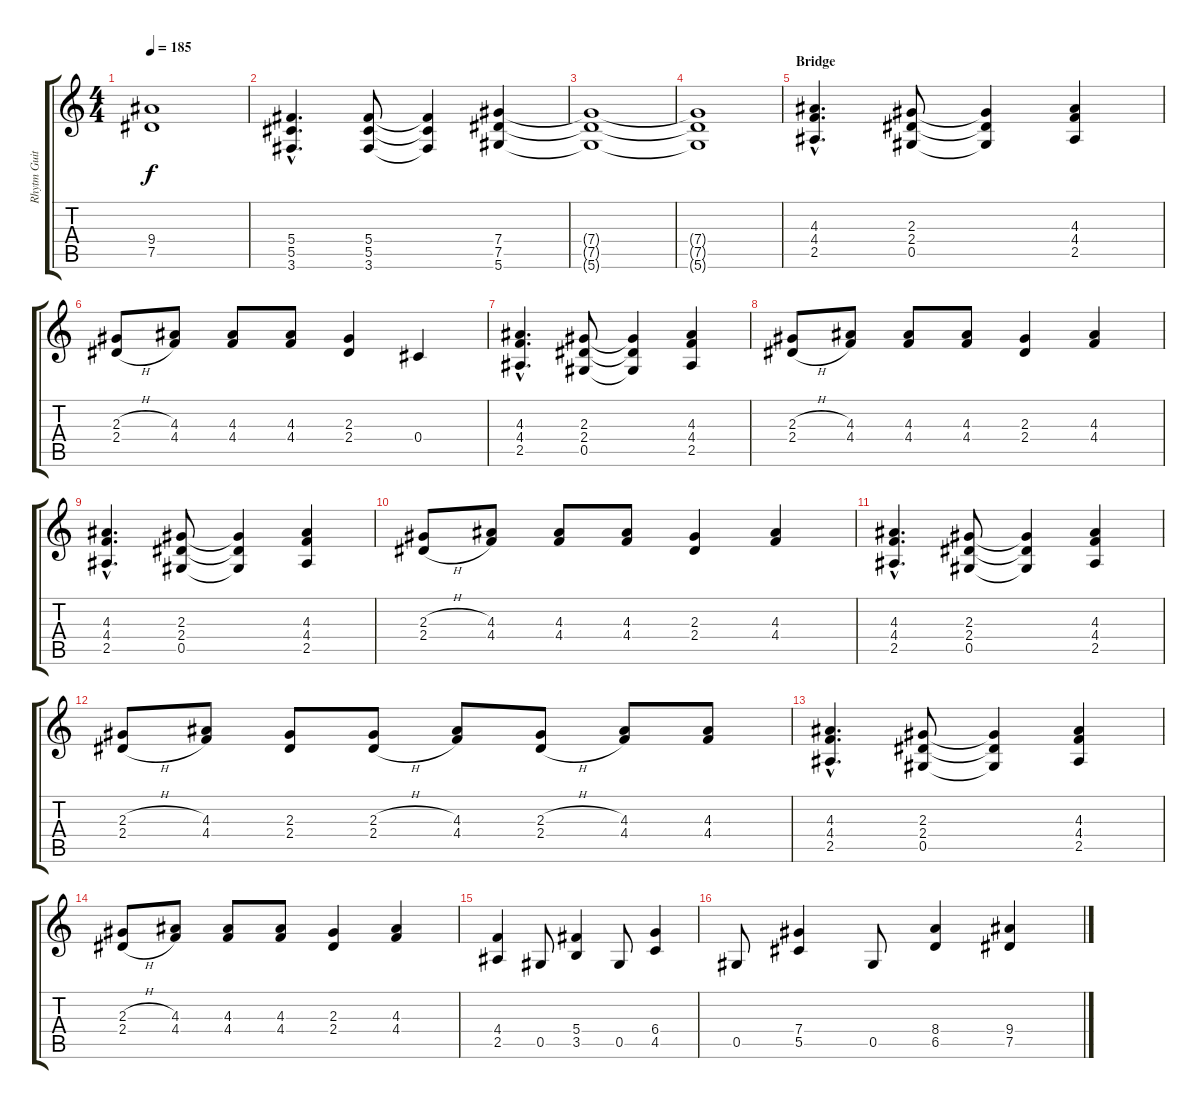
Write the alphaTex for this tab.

\track ("Rhytm Guitar" "Rhytm Guit") {instrument distortionguitar}
\staff {score tabs}
\tuning (Eb4 Bb3 Gb3 Db3 Ab2 Eb2) {hide}
\ts (4 4)
\tempo 185
\clef g2
\ks c
(9.4{t} 7.5{t}).1{dy f} |
(5.4{hac} 5.5{hac} 3.6{hac}).4{d} (5.4 5.5 3.6).8 (5.4{t} 5.5{t} 3.6{t}).4 (7.4 7.5 5.6).4 |
(7.4{t} 7.5{t} 5.6{t}).1 |
(7.4{t} 7.5{t} 5.6{t}).1 |
\section ("" "Bridge")
(4.3{hac} 4.4{hac} 2.5{hac}).4{d} (2.3 2.4 0.5).8 (2.3{t} 2.4{t} 0.5{t}).4 (4.3 4.4 2.5).4 |
(2.3{h} 2.4{h}).8 (4.3 4.4).8 (4.3 4.4).8 (4.3 4.4).8 (2.3 2.4).4 0.4.4 |
(4.3{hac} 4.4{hac} 2.5{hac}).4{d} (2.3 2.4 0.5).8 (2.3{t} 2.4{t} 0.5{t}).4 (4.3 4.4 2.5).4 |
(2.3{h} 2.4{h}).8 (4.3 4.4).8 (4.3 4.4).8 (4.3 4.4).8 (2.3 2.4).4 (4.3 4.4).4 |
(4.3{hac} 4.4{hac} 2.5{hac}).4{d} (2.3 2.4 0.5).8 (2.3{t} 2.4{t} 0.5{t}).4 (4.3 4.4 2.5).4 |
(2.3{h} 2.4{h}).8 (4.3 4.4).8 (4.3 4.4).8 (4.3 4.4).8 (2.3 2.4).4 (4.3 4.4).4 |
(4.3{hac} 4.4{hac} 2.5{hac}).4{d} (2.3 2.4 0.5).8 (2.3{t} 2.4{t} 0.5{t}).4 (4.3 4.4 2.5).4 |
(2.3{h} 2.4{h}).8 (4.3 4.4).8 (2.3 2.4).8 (2.3{h} 2.4{h}).8 (4.3 4.4).8 (2.3{h} 2.4{h}).8 (4.3 4.4).8 (4.3 4.4).8 |
(4.3{hac} 4.4{hac} 2.5{hac}).4{d} (2.3 2.4 0.5).8 (2.3{t} 2.4{t} 0.5{t}).4 (4.3 4.4 2.5).4 |
(2.3{h} 2.4{h}).8 (4.3 4.4).8 (4.3 4.4).8 (4.3 4.4).8 (2.3 2.4).4 (4.3 4.4).4 |
(4.4 2.5).4 0.5.8 (5.4 3.5).4 0.5.8 (6.4 4.5).4 |
0.5.8 (7.4 5.5).4 0.5.8 (8.4 6.5).4 (9.4 7.5).4
